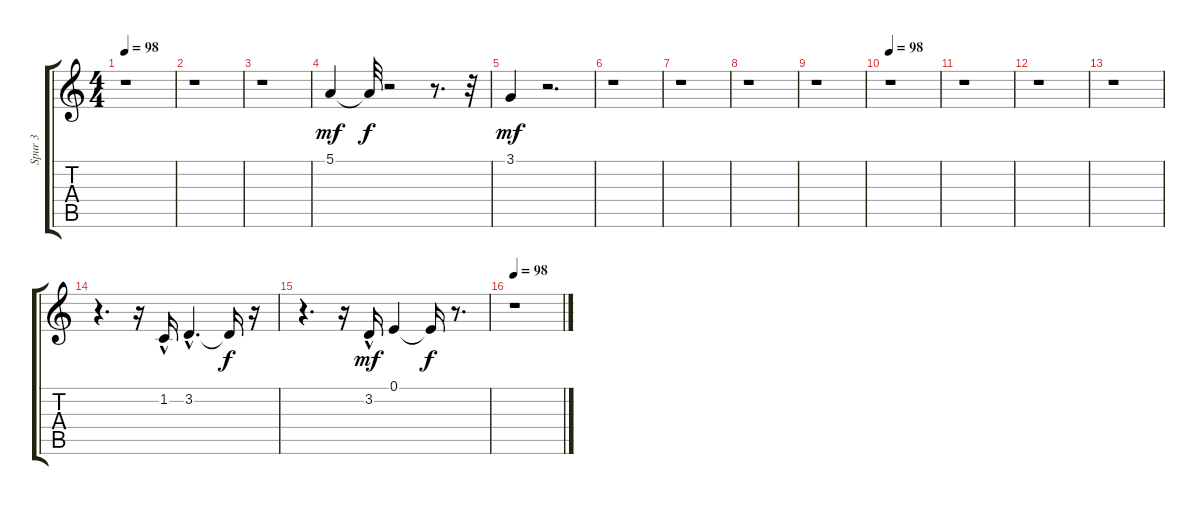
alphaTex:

\track ("Spur 3" "Spur 3") {instrument flute}
\staff {score tabs}
\tuning (E4 B3 G3 D3 A2 E2) {hide}
\ts (4 4)
\tempo 98
\clef g2
\ks c
r.1{dy f} |
r.1 |
r.1 |
5.1.4{dy mf} 5.1{t}.32{dy f} r.2 r.8{d} r.32 |
3.1.4{dy mf} r.2{d} |
r.1 |
r.1 |
r.1 |
r.1 |
\tempo 98
r.1 |
r.1 |
r.1 |
r.1 |
r.4{d} r.16 1.2{hac}.16 3.2{hac}.4{d} 3.2{t}.16{dy f} r.16 |
r.4{d} r.16 3.2{hac}.16{dy mf} 0.1.4 0.1{t}.16{dy f} r.8{d} |
\tempo 98
r.1
